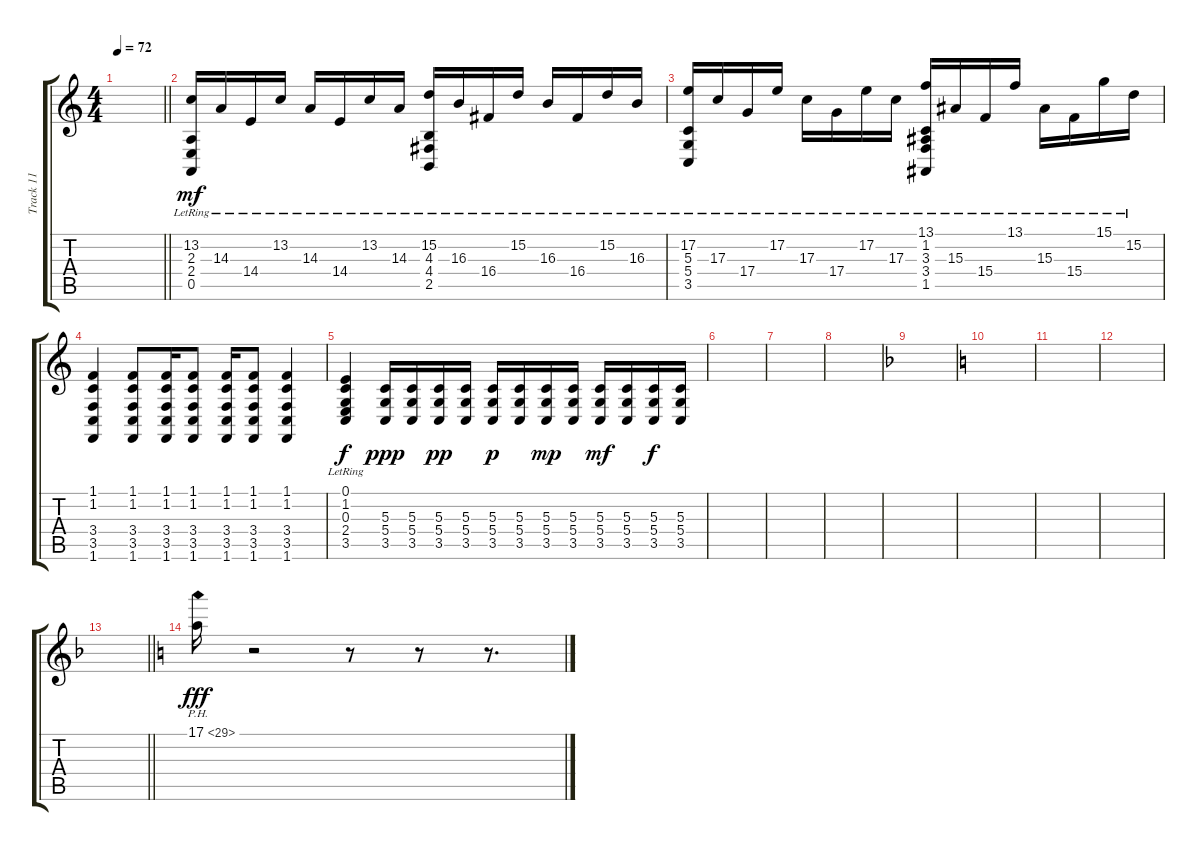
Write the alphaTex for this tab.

\track ("Track 11" "Track 11") {instrument brightacousticpiano}
\staff {score tabs}
\tuning (E4 B3 G3 D3 A2 E2) {hide}
\ts (4 4)
\tempo 72
\clef g2
\barLineRight lightlight
\ks c
|
(13.2 2.3{lr} 2.4{lr} 0.5{lr}).16{dy mf volume 16 instrument brightacousticpiano} 14.3{lr}.16 14.4{lr}.16 13.2{lr}.16 14.3{lr}.16 14.4{lr}.16 13.2{lr}.16 14.3{lr}.16 (15.2{lr} 4.3{lr} 4.4{lr} 2.5{lr}).16 16.3{lr}.16 16.4{lr}.16 15.2{lr}.16 16.3{lr}.16 16.4{lr}.16 15.2{lr}.16 16.3{lr}.16 |
(17.2{lr} 5.3{lr} 5.4{lr} 3.5{lr}).16 17.3{lr}.16 17.4{lr}.16 17.2{lr}.16 17.3{lr}.16 17.4{lr}.16 17.2{lr}.16 17.3{lr}.16 (13.1{lr} 1.2{lr} 3.3{lr} 3.4{lr} 1.5{lr}).16 15.3{lr}.16 15.4{lr}.16 13.1{lr}.16 15.3{lr}.16 15.4{lr}.16 15.1{lr}.16 15.2{lr}.16 |
(1.1 1.2 3.4 3.5 1.6).4 (1.1 1.2 3.4 3.5 1.6).8 (1.1 1.2 3.4 3.5 1.6).16 (1.1 1.2 3.4 3.5 1.6).8 (1.1 1.2 3.4 3.5 1.6).16 (1.1 1.2 3.4 3.5 1.6).8 (1.1 1.2 3.4 3.5 1.6).4 |
(0.1{lr} 1.2{lr} 0.3{lr} 2.4{lr} 3.5{lr}).4{dy f} (5.3 5.4 3.5).16{dy ppp} (5.3 5.4 3.5).16 (5.3 5.4 3.5).16{dy pp} (5.3 5.4 3.5).16 (5.3 5.4 3.5).16{dy p} (5.3 5.4 3.5).16 (5.3 5.4 3.5).16{dy mp} (5.3 5.4 3.5).16 (5.3 5.4 3.5).16{dy mf} (5.3 5.4 3.5).16 (5.3 5.4 3.5).16{dy f} (5.3 5.4 3.5).16 |
|
|
|
\ks f
|
\ks c
|
|
|
\barLineRight lightlight
\ks f
|
\ks c
17.1{ph 12}.16{dy fff volume 16 instrument stringensemble1} r.2 r.8 r.8 r.8{d}
